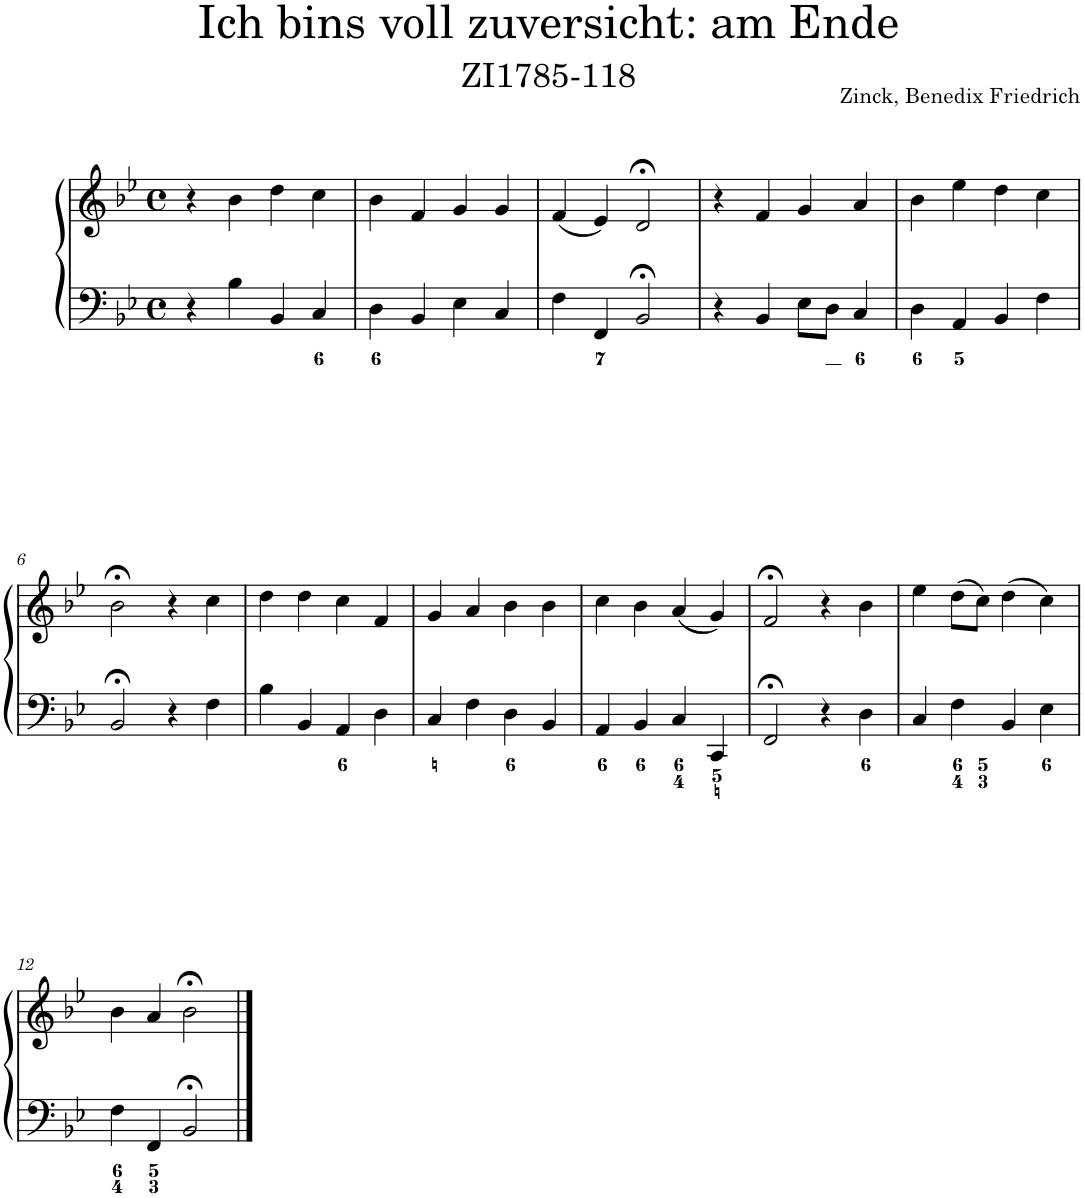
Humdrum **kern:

**kern	**kern
*part1	*part1
*staff2	*staff1
*I"Piano	*
*I'Pno.	*
*clefF4	*clefG2
*k[b-e-]	*k[b-e-]
*M4/4	*M4/4
*met(c)	*met(c)
=1	=1
4r	4r
4B-\	4b-\
4BB-/	4dd\
4C/	4cc\
=2	=2
4D\	4b-\
4BB-/	4f/
4E-\	4g/
4C/	4g/
=3	=3
4F\	(4f/
4FF/	4e-/)
2BB-;</	2d;</
=4	=4
4r	4r
4BB-/	4f/
8E-\L	4g/
8D\J	.
4C/	4a/
=5	=5
4D\	4b-\
4AA/	4ee-\
4BB-/	4dd\
4F\	4cc\
!!LO:LB:g=z
=6	=6
2BB-;</	2b-;<\
4r	4r
4F\	4cc\
=7	=7
4B-\	4dd\
4BB-/	4dd\
4AA/	4cc\
4D\	4f/
=8	=8
4C/	4g/
4F\	4a/
4D\	4b-\
4BB-/	4b-\
=9	=9
4AA/	4cc\
4BB-/	4b-\
4C/	(4a/
4CC/	4g/)
=10	=10
2FF;</	2f;</
4r	4r
4D\	4b-\
=11	=11
4C/	4ee-\
4F\	(8dd\L
.	8cc\J)
4BB-/	(4dd\
4E-\	4cc\)
!!LO:LB:g=z
=12	=12
4F\	4b-\
4FF/	4a/
2BB-;</	2b-;<\
==	==
*-	*-
